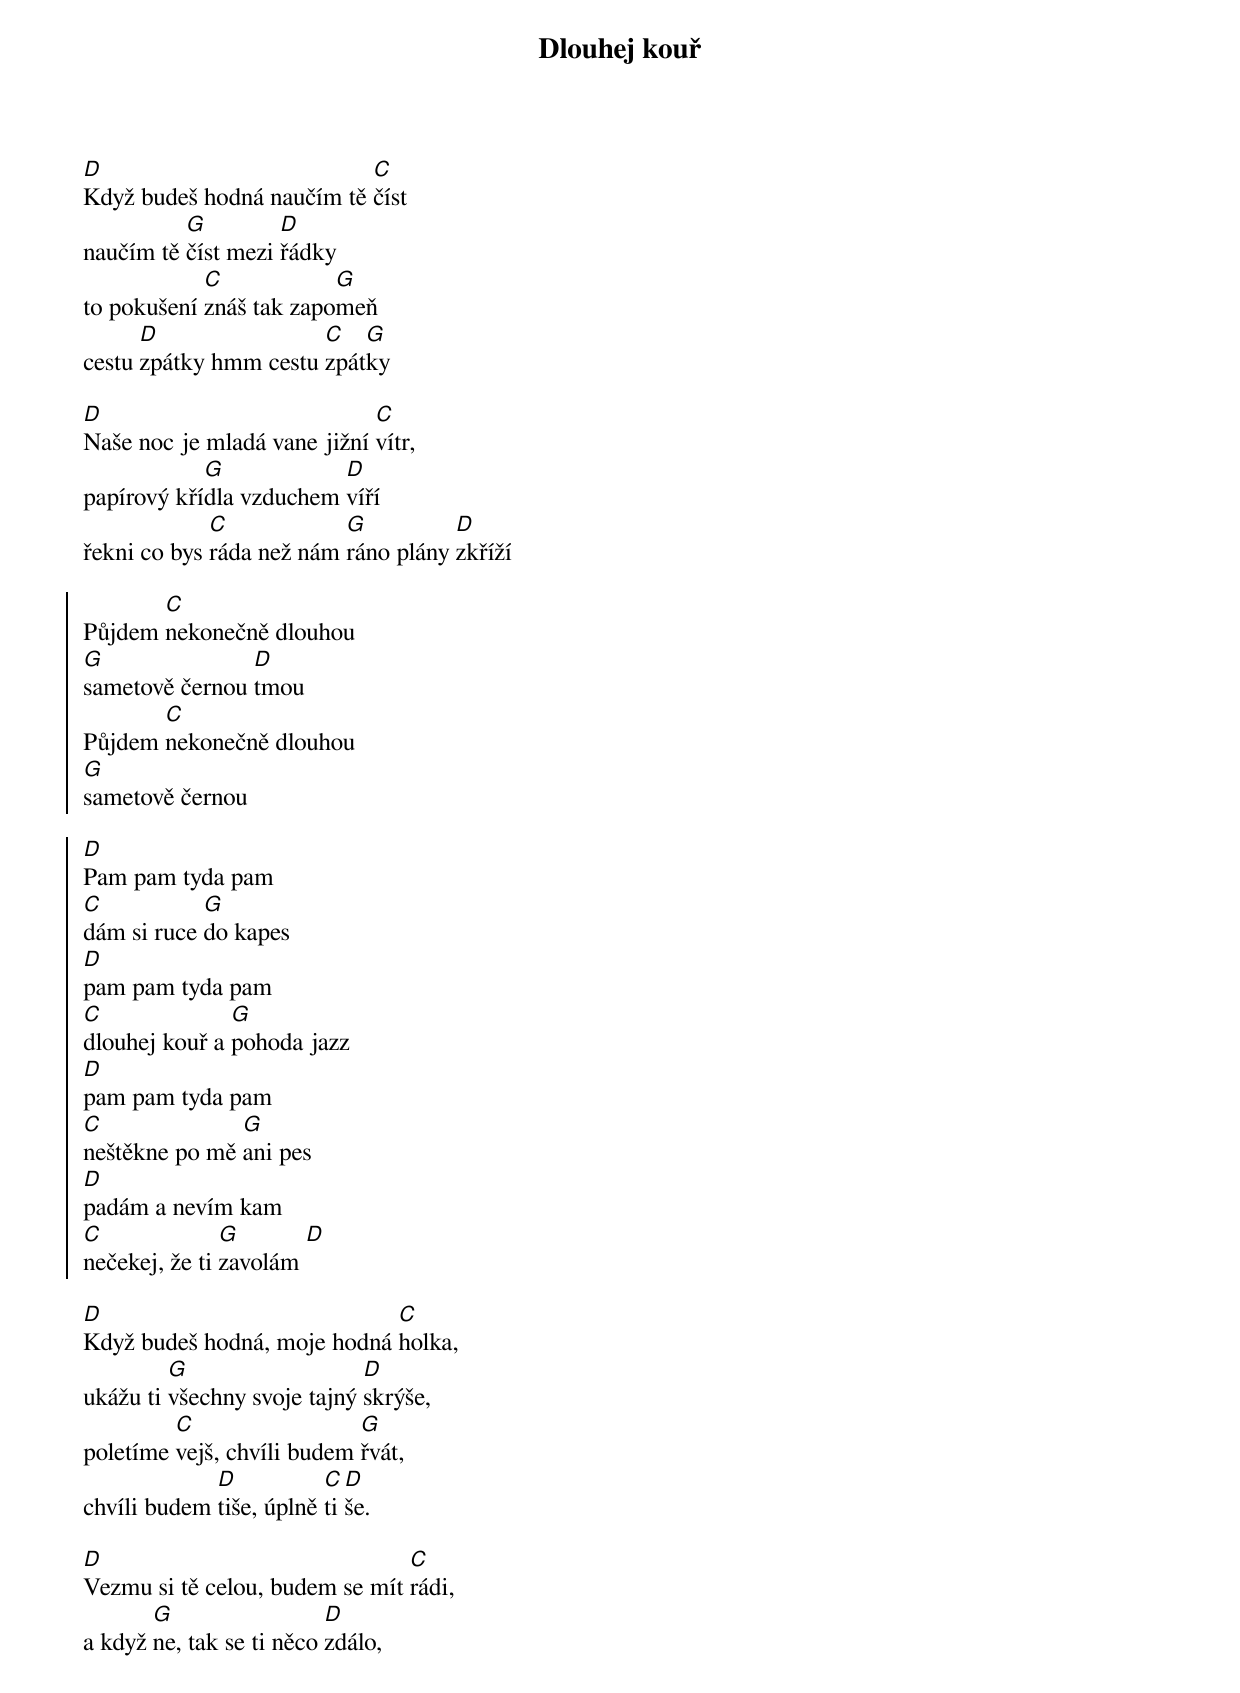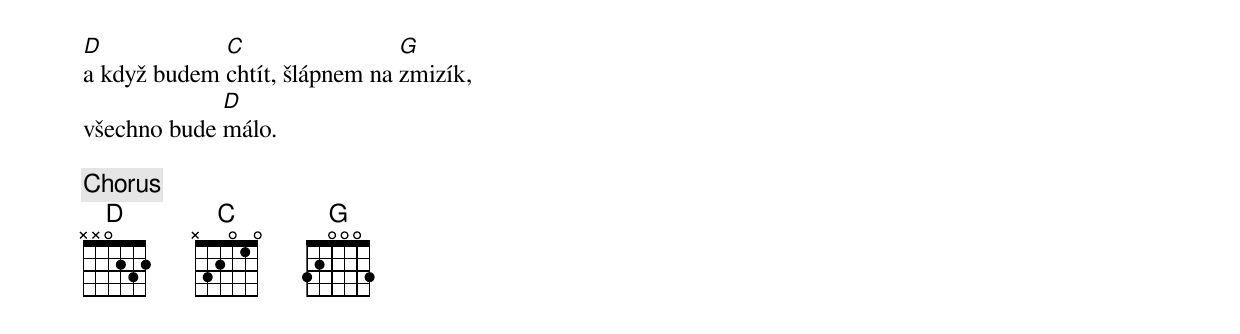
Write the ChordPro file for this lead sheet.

{title: Dlouhej kouř}
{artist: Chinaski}
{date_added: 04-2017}
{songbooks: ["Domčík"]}
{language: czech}
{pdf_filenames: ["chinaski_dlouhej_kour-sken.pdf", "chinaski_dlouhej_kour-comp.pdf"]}
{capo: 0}
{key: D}
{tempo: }
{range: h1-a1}
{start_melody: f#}

{start_of_verse}
[D]Když budeš hodná naučím tě [C]číst
naučím tě [G]číst mezi [D]řádky
to pokušení [C]znáš tak zapo[G]meň
cestu [D]zpátky hmm cestu [C]zpát[G]ky
{end_of_verse}

{start_of_verse}
[D]Naše noc je mladá vane jižní [C]vítr,
papírový kří[G]dla vzduchem [D]víří
řekni co bys [C]ráda než nám [G]ráno plány [D]zkříží
{end_of_verse}

{start_of_chorus}
Půjdem [C]nekonečně dlouhou
[G]sametově černou [D]tmou
Půjdem [C]nekonečně dlouhou
[G]sametově černou

[D]Pam pam tyda pam
[C]dám si ruce [G]do kapes
[D]pam pam tyda pam
[C]dlouhej kouř a [G]pohoda jazz
[D]pam pam tyda pam
[C]neštěkne po mě [G]ani pes
[D]padám a nevím kam
[C]nečekej, že ti [G]zavolám [D]
{end_of_chorus}

{start_of_verse}
[D]Když budeš hodná, moje hodná [C]holka,
ukážu ti [G]všechny svoje tajný [D]skrýše,
poletíme [C]vejš, chvíli budem [G]řvát,
chvíli budem [D]tiše, úplně [C]ti[D]še.
{end_of_verse}

{start_of_verse}
[D]Vezmu si tě celou, budem se mít [C]rádi,
a když [G]ne, tak se ti něco [D]zdálo,
[D]a když budem [C]chtít, šlápnem na [G]zmizík,
všechno bude [D]málo.
{end_of_verse}

{chorus}
